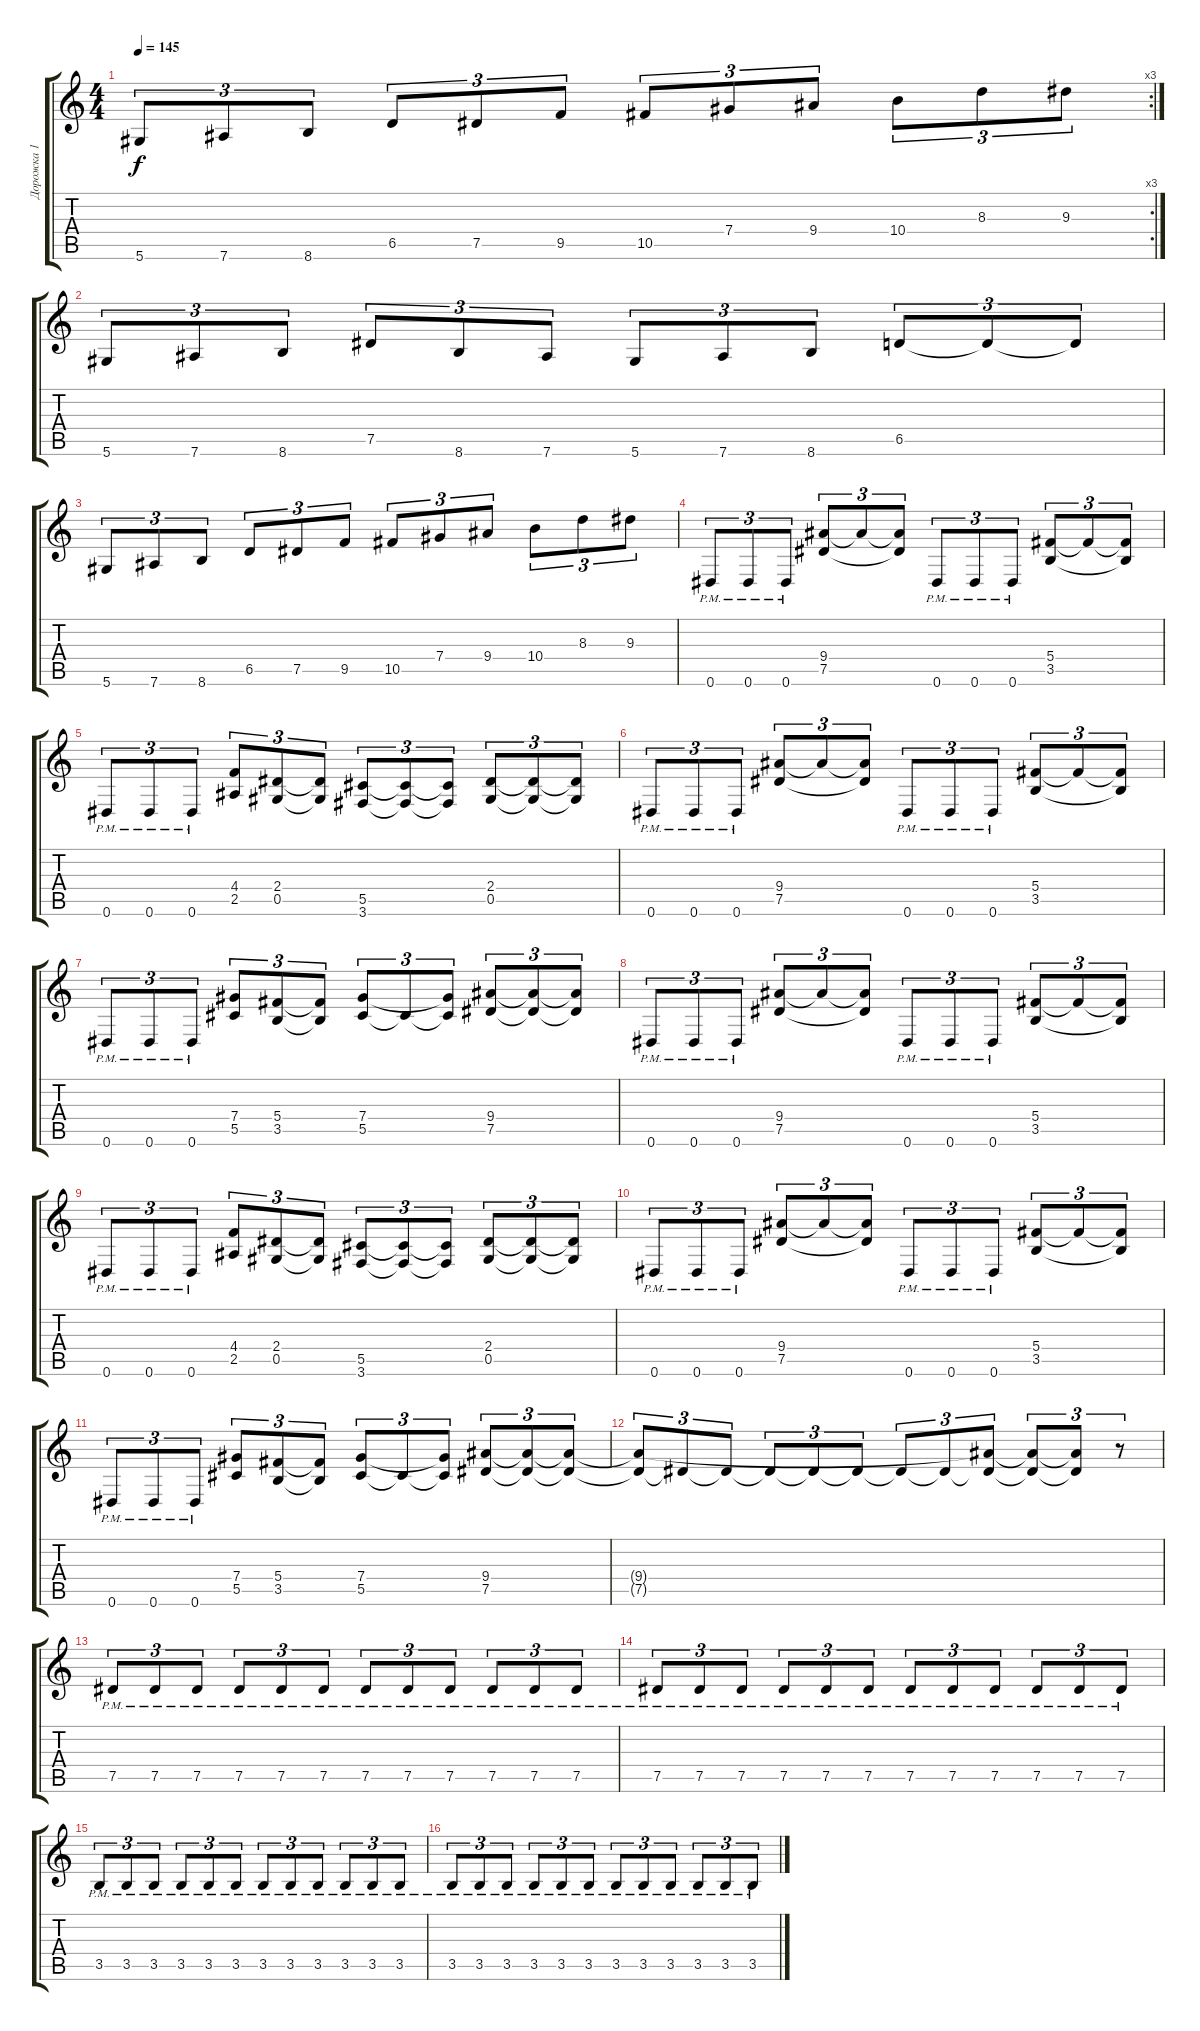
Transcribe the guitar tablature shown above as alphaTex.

\track ("Дорожка 1" "Дорожка 1") {instrument distortionguitar}
\staff {score tabs}
\tuning (Eb4 Bb3 Gb3 Db3 Ab2 Eb2) {hide}
\rc 3
\ts (4 4)
\tempo 145
\clef g2
\ks c
5.6.8{tu (3 2) dy f} 7.6.8{tu (3 2)} 8.6.8{tu (3 2)} 6.5.8{tu (3 2)} 7.5.8{tu (3 2)} 9.5.8{tu (3 2)} 10.5.8{tu (3 2)} 7.4.8{tu (3 2)} 9.4.8{tu (3 2)} 10.4.8{tu (3 2)} 8.3.8{tu (3 2)} 9.3.8{tu (3 2)} |
5.6.8{tu (3 2)} 7.6.8{tu (3 2)} 8.6.8{tu (3 2)} 7.5.8{tu (3 2)} 8.6.8{tu (3 2)} 7.6.8{tu (3 2)} 5.6.8{tu (3 2)} 7.6.8{tu (3 2)} 8.6.8{tu (3 2)} 6.5.8{tu (3 2)} 6.5{t}.8{tu (3 2)} 6.5{t}.8{tu (3 2)} |
5.6.8{tu (3 2)} 7.6.8{tu (3 2)} 8.6.8{tu (3 2)} 6.5.8{tu (3 2)} 7.5.8{tu (3 2)} 9.5.8{tu (3 2)} 10.5.8{tu (3 2)} 7.4.8{tu (3 2)} 9.4.8{tu (3 2)} 10.4.8{tu (3 2)} 8.3.8{tu (3 2)} 9.3.8{tu (3 2)} |
0.6{pm}.8{tu (3 2)} 0.6{pm}.8{tu (3 2)} 0.6{pm}.8{tu (3 2)} (9.4 7.5).8{tu (3 2)} 9.4{t}.8{tu (3 2)} (9.4{t} 7.5{t}).8{tu (3 2)} 0.6{pm}.8{tu (3 2)} 0.6{pm}.8{tu (3 2)} 0.6{pm}.8{tu (3 2)} (5.4 3.5).8{tu (3 2)} 5.4{t}.8{tu (3 2)} (5.4{t} 3.5{t}).8{tu (3 2)} |
0.6{pm}.8{tu (3 2)} 0.6{pm}.8{tu (3 2)} 0.6{pm}.8{tu (3 2)} (4.4 2.5).8{tu (3 2)} (2.4 0.5).8{tu (3 2)} (2.4{t} 0.5{t}).8{tu (3 2)} (5.5 3.6).8{tu (3 2)} (5.5{t} 3.6{t}).8{tu (3 2)} (5.5{t} 3.6{t}).8{tu (3 2)} (2.4 0.5).8{tu (3 2)} (2.4{t} 0.5{t}).8{tu (3 2)} (2.4{t} 0.5{t}).8{tu (3 2)} |
0.6{pm}.8{tu (3 2)} 0.6{pm}.8{tu (3 2)} 0.6{pm}.8{tu (3 2)} (9.4 7.5).8{tu (3 2)} 9.4{t}.8{tu (3 2)} (9.4{t} 7.5{t}).8{tu (3 2)} 0.6{pm}.8{tu (3 2)} 0.6{pm}.8{tu (3 2)} 0.6{pm}.8{tu (3 2)} (5.4 3.5).8{tu (3 2)} 5.4{t}.8{tu (3 2)} (5.4{t} 3.5{t}).8{tu (3 2)} |
0.6{pm}.8{tu (3 2)} 0.6{pm}.8{tu (3 2)} 0.6{pm}.8{tu (3 2)} (7.4 5.5).8{tu (3 2)} (5.4 3.5).8{tu (3 2)} (5.4{t} 3.5{t}).8{tu (3 2)} (7.4 5.5).8{tu (3 2)} 5.5{t}.8{tu (3 2)} (7.4{t} 5.5{t}).8{tu (3 2)} (9.4 7.5).8{tu (3 2)} (9.4{t} 7.5{t}).8{tu (3 2)} (9.4{t} 7.5{t}).8{tu (3 2)} |
0.6{pm}.8{tu (3 2)} 0.6{pm}.8{tu (3 2)} 0.6{pm}.8{tu (3 2)} (9.4 7.5).8{tu (3 2)} 9.4{t}.8{tu (3 2)} (9.4{t} 7.5{t}).8{tu (3 2)} 0.6{pm}.8{tu (3 2)} 0.6{pm}.8{tu (3 2)} 0.6{pm}.8{tu (3 2)} (5.4 3.5).8{tu (3 2)} 5.4{t}.8{tu (3 2)} (5.4{t} 3.5{t}).8{tu (3 2)} |
0.6{pm}.8{tu (3 2)} 0.6{pm}.8{tu (3 2)} 0.6{pm}.8{tu (3 2)} (4.4 2.5).8{tu (3 2)} (2.4 0.5).8{tu (3 2)} (2.4{t} 0.5{t}).8{tu (3 2)} (5.5 3.6).8{tu (3 2)} (5.5{t} 3.6{t}).8{tu (3 2)} (5.5{t} 3.6{t}).8{tu (3 2)} (2.4 0.5).8{tu (3 2)} (2.4{t} 0.5{t}).8{tu (3 2)} (2.4{t} 0.5{t}).8{tu (3 2)} |
0.6{pm}.8{tu (3 2)} 0.6{pm}.8{tu (3 2)} 0.6{pm}.8{tu (3 2)} (9.4 7.5).8{tu (3 2)} 9.4{t}.8{tu (3 2)} (9.4{t} 7.5{t}).8{tu (3 2)} 0.6{pm}.8{tu (3 2)} 0.6{pm}.8{tu (3 2)} 0.6{pm}.8{tu (3 2)} (5.4 3.5).8{tu (3 2)} 5.4{t}.8{tu (3 2)} (5.4{t} 3.5{t}).8{tu (3 2)} |
0.6{pm}.8{tu (3 2)} 0.6{pm}.8{tu (3 2)} 0.6{pm}.8{tu (3 2)} (7.4 5.5).8{tu (3 2)} (5.4 3.5).8{tu (3 2)} (5.4{t} 3.5{t}).8{tu (3 2)} (7.4 5.5).8{tu (3 2)} 5.5{t}.8{tu (3 2)} (7.4{t} 5.5{t}).8{tu (3 2)} (9.4 7.5).8{tu (3 2)} (9.4{t} 7.5{t}).8{tu (3 2)} (9.4{t} 7.5{t}).8{tu (3 2)} |
(9.4{t} 7.5{t}).8{tu (3 2)} 7.5{t}.8{tu (3 2)} 7.5{t}.8{tu (3 2)} 7.5{t}.8{tu (3 2)} 7.5{t}.8{tu (3 2)} 7.5{t}.8{tu (3 2)} 7.5{t}.8{tu (3 2)} 7.5{t}.8{tu (3 2)} (9.4{t} 7.5{t}).8{tu (3 2)} (9.4{t} 7.5{t}).8{tu (3 2)} (9.4{t} 7.5{t}).8{tu (3 2)} r.8{tu (3 2)} |
7.5{pm}.8{tu (3 2)} 7.5{pm}.8{tu (3 2)} 7.5{pm}.8{tu (3 2)} 7.5{pm}.8{tu (3 2)} 7.5{pm}.8{tu (3 2)} 7.5{pm}.8{tu (3 2)} 7.5{pm}.8{tu (3 2)} 7.5{pm}.8{tu (3 2)} 7.5{pm}.8{tu (3 2)} 7.5{pm}.8{tu (3 2)} 7.5{pm}.8{tu (3 2)} 7.5{pm}.8{tu (3 2)} |
7.5{pm}.8{tu (3 2)} 7.5{pm}.8{tu (3 2)} 7.5{pm}.8{tu (3 2)} 7.5{pm}.8{tu (3 2)} 7.5{pm}.8{tu (3 2)} 7.5{pm}.8{tu (3 2)} 7.5{pm}.8{tu (3 2)} 7.5{pm}.8{tu (3 2)} 7.5{pm}.8{tu (3 2)} 7.5{pm}.8{tu (3 2)} 7.5{pm}.8{tu (3 2)} 7.5{pm}.8{tu (3 2)} |
3.5{pm}.8{tu (3 2)} 3.5{pm}.8{tu (3 2)} 3.5{pm}.8{tu (3 2)} 3.5{pm}.8{tu (3 2)} 3.5{pm}.8{tu (3 2)} 3.5{pm}.8{tu (3 2)} 3.5{pm}.8{tu (3 2)} 3.5{pm}.8{tu (3 2)} 3.5{pm}.8{tu (3 2)} 3.5{pm}.8{tu (3 2)} 3.5{pm}.8{tu (3 2)} 3.5{pm}.8{tu (3 2)} |
3.5{pm}.8{tu (3 2)} 3.5{pm}.8{tu (3 2)} 3.5{pm}.8{tu (3 2)} 3.5{pm}.8{tu (3 2)} 3.5{pm}.8{tu (3 2)} 3.5{pm}.8{tu (3 2)} 3.5{pm}.8{tu (3 2)} 3.5{pm}.8{tu (3 2)} 3.5{pm}.8{tu (3 2)} 3.5{pm}.8{tu (3 2)} 3.5{pm}.8{tu (3 2)} 3.5{pm}.8{tu (3 2)}
